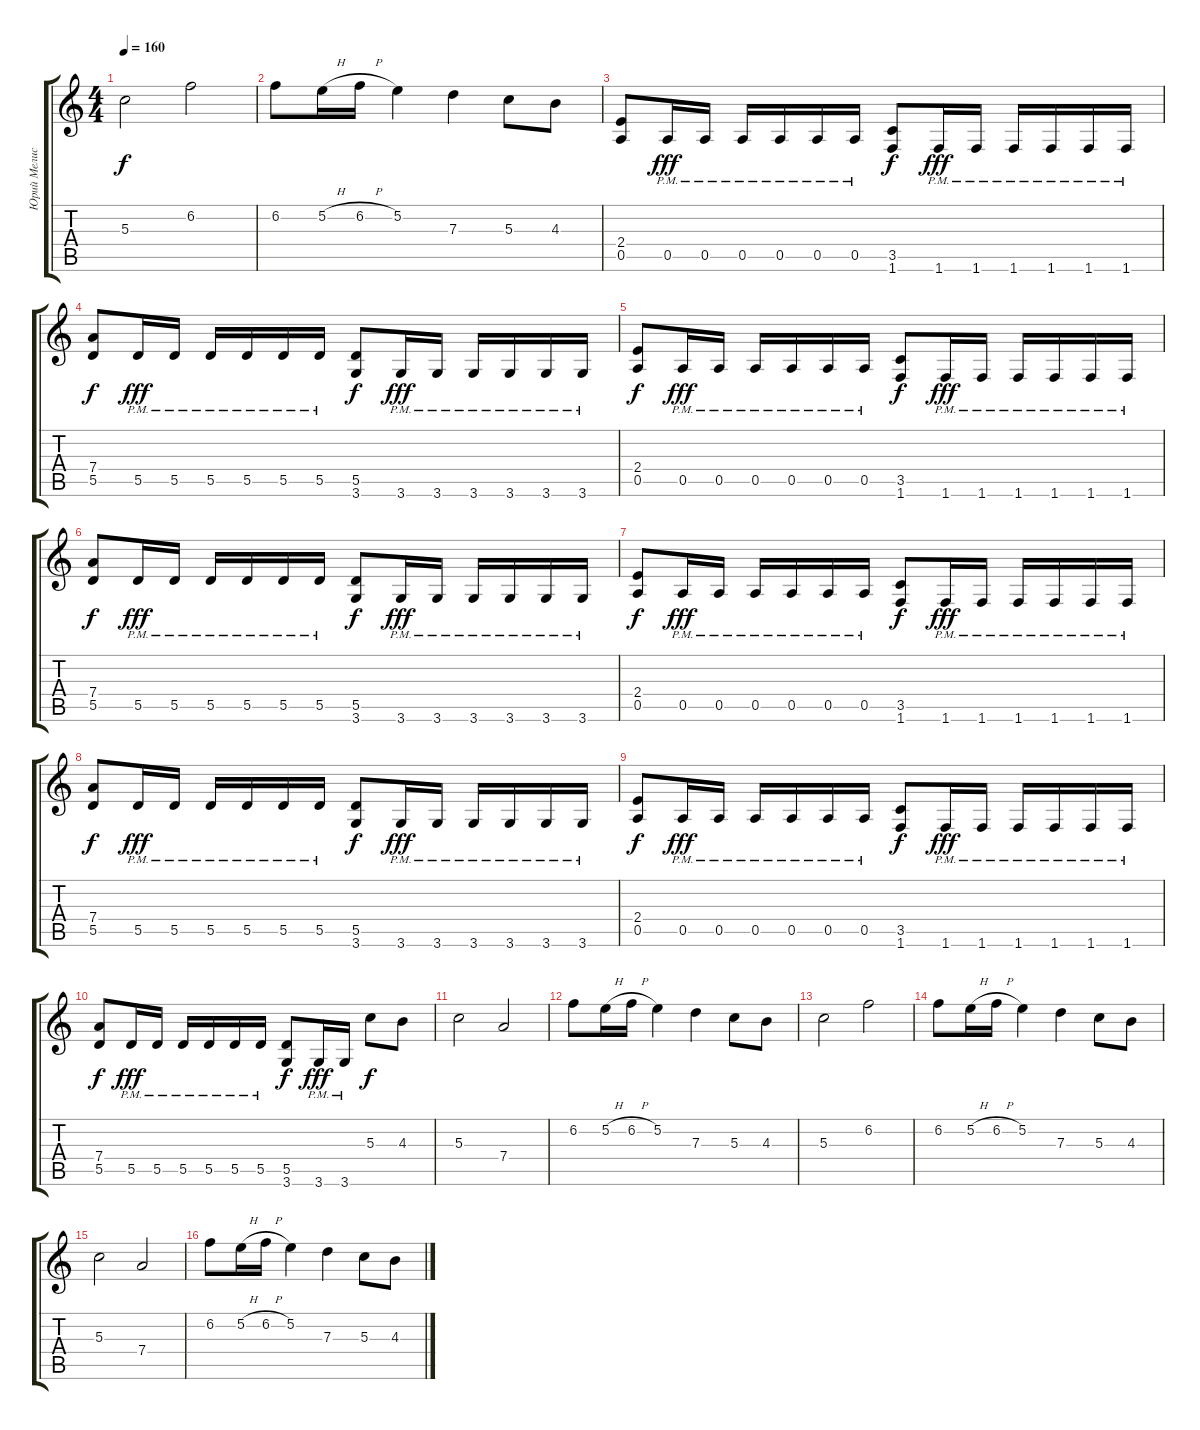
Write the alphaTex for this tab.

\track ("Юрий Мелисов" "Юрий Мелис") {instrument distortionguitar}
\staff {score tabs}
\tuning (E4 B3 G3 D3 A2 E2) {hide}
\ts (4 4)
\tempo 160
\clef g2
\ks c
5.3.2{dy f} 6.2.2 |
6.2.8 5.2{h}.16 6.2{h}.16 5.2.4 7.3.4 5.3.8 4.3.8 |
(2.4 0.5).8{balance 0} 0.5{pm}.16{dy fff} 0.5{pm}.16 0.5{pm}.16 0.5{pm}.16 0.5{pm}.16 0.5{pm}.16 (3.5 1.6).8{dy f} 1.6{pm}.16{dy fff} 1.6{pm}.16 1.6{pm}.16 1.6{pm}.16 1.6{pm}.16 1.6{pm}.16 |
(7.4 5.5).8{dy f} 5.5{pm}.16{dy fff} 5.5{pm}.16 5.5{pm}.16 5.5{pm}.16 5.5{pm}.16 5.5{pm}.16 (5.5 3.6).8{dy f} 3.6{pm}.16{dy fff} 3.6{pm}.16 3.6{pm}.16 3.6{pm}.16 3.6{pm}.16 3.6{pm}.16 |
(2.4 0.5).8{dy f} 0.5{pm}.16{dy fff} 0.5{pm}.16 0.5{pm}.16 0.5{pm}.16 0.5{pm}.16 0.5{pm}.16 (3.5 1.6).8{dy f} 1.6{pm}.16{dy fff} 1.6{pm}.16 1.6{pm}.16 1.6{pm}.16 1.6{pm}.16 1.6{pm}.16 |
(7.4 5.5).8{dy f} 5.5{pm}.16{dy fff} 5.5{pm}.16 5.5{pm}.16 5.5{pm}.16 5.5{pm}.16 5.5{pm}.16 (5.5 3.6).8{dy f} 3.6{pm}.16{dy fff} 3.6{pm}.16 3.6{pm}.16 3.6{pm}.16 3.6{pm}.16 3.6{pm}.16 |
(2.4 0.5).8{dy f} 0.5{pm}.16{dy fff} 0.5{pm}.16 0.5{pm}.16 0.5{pm}.16 0.5{pm}.16 0.5{pm}.16 (3.5 1.6).8{dy f} 1.6{pm}.16{dy fff} 1.6{pm}.16 1.6{pm}.16 1.6{pm}.16 1.6{pm}.16 1.6{pm}.16 |
(7.4 5.5).8{dy f} 5.5{pm}.16{dy fff} 5.5{pm}.16 5.5{pm}.16 5.5{pm}.16 5.5{pm}.16 5.5{pm}.16 (5.5 3.6).8{dy f} 3.6{pm}.16{dy fff} 3.6{pm}.16 3.6{pm}.16 3.6{pm}.16 3.6{pm}.16 3.6{pm}.16 |
(2.4 0.5).8{dy f} 0.5{pm}.16{dy fff} 0.5{pm}.16 0.5{pm}.16 0.5{pm}.16 0.5{pm}.16 0.5{pm}.16 (3.5 1.6).8{dy f} 1.6{pm}.16{dy fff} 1.6{pm}.16 1.6{pm}.16 1.6{pm}.16 1.6{pm}.16 1.6{pm}.16 |
(7.4 5.5).8{dy f} 5.5{pm}.16{dy fff} 5.5{pm}.16 5.5{pm}.16 5.5{pm}.16 5.5{pm}.16 5.5{pm}.16 (5.5 3.6).8{dy f} 3.6{pm}.16{dy fff} 3.6{pm}.16 5.3.8{dy f balance 8} 4.3.8 |
5.3.2 7.4.2 |
6.2.8 5.2{h}.16 6.2{h}.16 5.2.4 7.3.4 5.3.8 4.3.8 |
5.3.2 6.2.2 |
6.2.8 5.2{h}.16 6.2{h}.16 5.2.4 7.3.4 5.3.8 4.3.8 |
5.3.2 7.4.2 |
6.2.8 5.2{h}.16 6.2{h}.16 5.2.4 7.3.4 5.3.8 4.3.8
